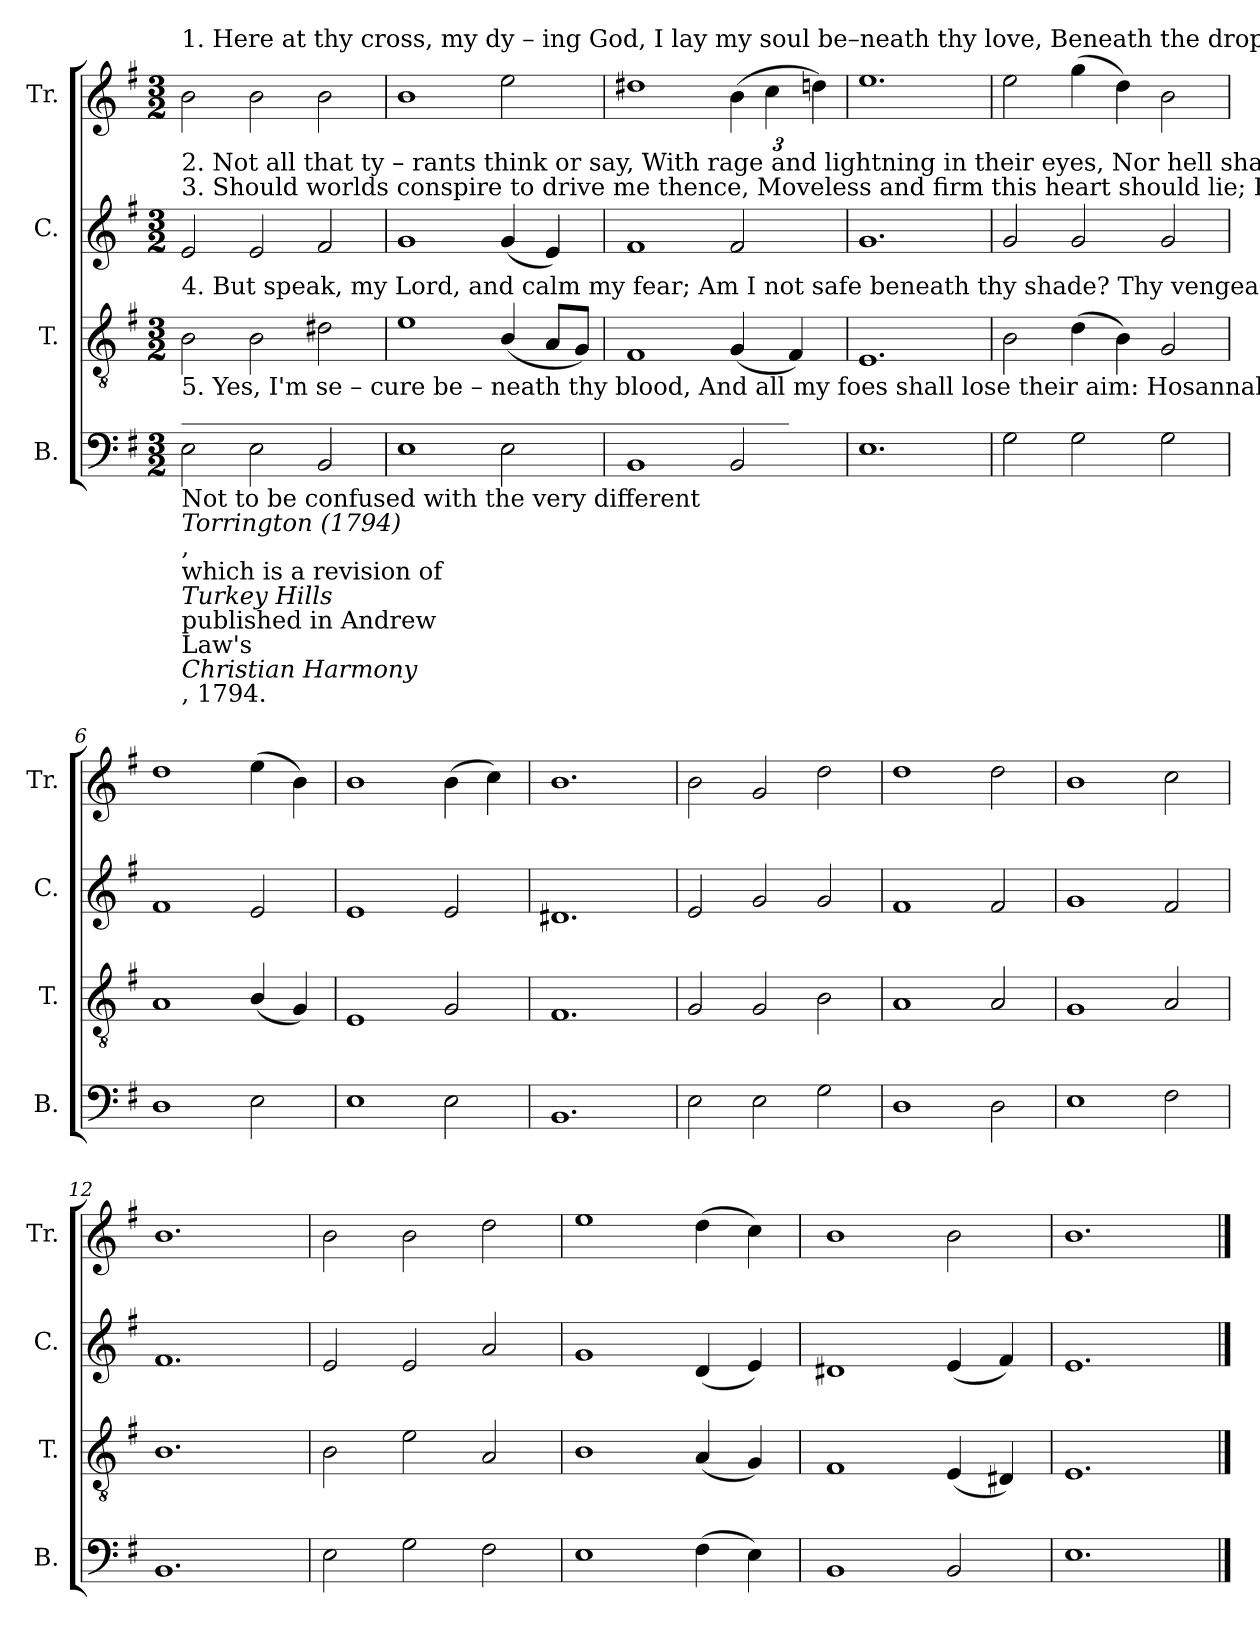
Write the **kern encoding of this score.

**kern	**kern	**kern	**kern
*part4	*part3	*part2	*part1
*staff4	*staff3	*staff2	*staff1
*I"B.	*I"T.	*I"C.	*I"Tr.
*I'B.	*I'T.	*I'C.	*I'Tr.
*clefF4	*clefGv2	*clefG2	*clefG2
*k[f#]	*k[f#]	*k[f#]	*k[f#]
*M3/2	*M3/2	*M3/2	*M3/2
*MM130	*MM130	*MM130	*MM130
=1	=1	=1	=1
!	!	!	!LO:TX:a:t=1. Here at  thy  cross,  my       dy  –    ing         God,   I   lay    my  soul  be–neath thy love, Beneath the droppings of thy blood,  Jesus, nor shall  it         e'er  re   –   move.
!	!	!	!LO:TX:b:t=2. Not  all  that  ty  –   rants    think    or           say,  With rage and lightning in their eyes,  Nor hell shall fright my heart away,  Should hell with all its  le – gions     rise.
!	!	!LO:TX:a:t=3. Should worlds conspire to  drive     me   thence,  Moveless and firm this  heart  should lie; Resolved, for that's my last defense,  If I must pe–rish,   there   to        die.	!
!	!LO:TX:a:t=4. But speak, my Lord,  and   calm  my           fear;   Am  I not safe beneath thy shade?  Thy vengeance will not strike me here,  Nor Satan dares  my   soul  in    –   vade.	!	!
!	!LO:TX:b:t=5. Yes, I'm     se – cure   be – neath   thy         blood,   And  all  my  foes  shall  lose  their  aim&colon;  Hosannah  to  my  dying  God,  And my best ho–nors  to     his       name.	!	!
!LO:TX:a:t=__________________________________________________	!	!	!
!LO:TX:b:t=Not to be confused with the very different	!	!	!
!LO:TX:b:i:t=Torrington (1794)	!	!	!
!LO:TX:b:t=,	!	!	!
!LO:TX:b:t=which is a revision of	!	!	!
!LO:TX:b:i:t=Turkey Hills	!	!	!
!LO:TX:b:t=published in Andrew	!	!	!
!LO:TX:b:t=Law's	!	!	!
!LO:TX:b:i:t=Christian Harmony	!	!	!
!LO:TX:b:t=, 1794.	!	!	!
2E!\	2B!\	2e!/	2b!\
2E!\	2B!\	2e!/	2b!\
2BB!/	2d#X!\	2f#!/	2b!\
=2	=2	=2	=2
1E!	1e!	1g!	1b!
2E!\	(4B!/	(4g!/	2ee!\
.	8A!/L	4e!/)	.
.	8G!/J)	.	.
=3	=3	=3	=3
1BB!	1F#!	1f#!	1dd#X!
*	*	*	*Xbrackettup
2BB!/	(4G!/	2f#!/	(6b!\
.	.	.	6cc!\
.	4F#!/)	.	.
.	.	.	6ddn!\)
=4	=4	=4	=4
1.E!	1.E!	1.g!	1.ee!
=5	=5	=5	=5
2G!\	2B!\	2g!/	2ee!\
2G!\	(4d!\	2g!/	(4gg!\
.	4B!\)	.	4dd!\)
2G!\	2G!/	2g!/	2b!\
=6	=6	=6	=6
1D!	1A!	1f#!	1dd!
2E!\	(4B!/	2e!/	(4ee!\
.	4G!/)	.	4b!\)
=7	=7	=7	=7
1E!	1E!	1e!	1b!
2E!\	2G!/	2e!/	(4b!\
.	.	.	4cc!\)
=8	=8	=8	=8
1.BB!	1.F#!	1.d#X!	1.b!
=9	=9	=9	=9
2E!\	2G!/	2e!/	2b!\
2E!\	2G!/	2g!/	2g!/
2G!\	2B!\	2g!/	2dd!\
=10	=10	=10	=10
1D!	1A!	1f#!	1dd!
2D!\	2A!/	2f#!/	2dd!\
=11	=11	=11	=11
1E!	1G!	1g!	1b!
2F#!\	2A!/	2f#!/	2cc!\
=12	=12	=12	=12
1.BB!	1.B!	1.f#!	1.b!
=13	=13	=13	=13
2E!\	2B!\	2e!/	2b!\
2G!\	2e!\	2e!/	2b!\
2F#!\	2A!/	2a!/	2dd!\
=14	=14	=14	=14
1E!	1B!	1g!	1ee!
(4F#!\	(4A!/	(4d!/	(4dd!\
4E!\)	4G!/)	4e!/)	4cc!\)
=15	=15	=15	=15
1BB!	1F#!	1d#X!	1b!
2BB!/	(4E!/	(4e!/	2b!\
.	4D#X!/)	4f#!/)	.
=16	=16	=16	=16
1.E!	1.E!	1.e!	1.b!
==	==	==	==
*-	*-	*-	*-
